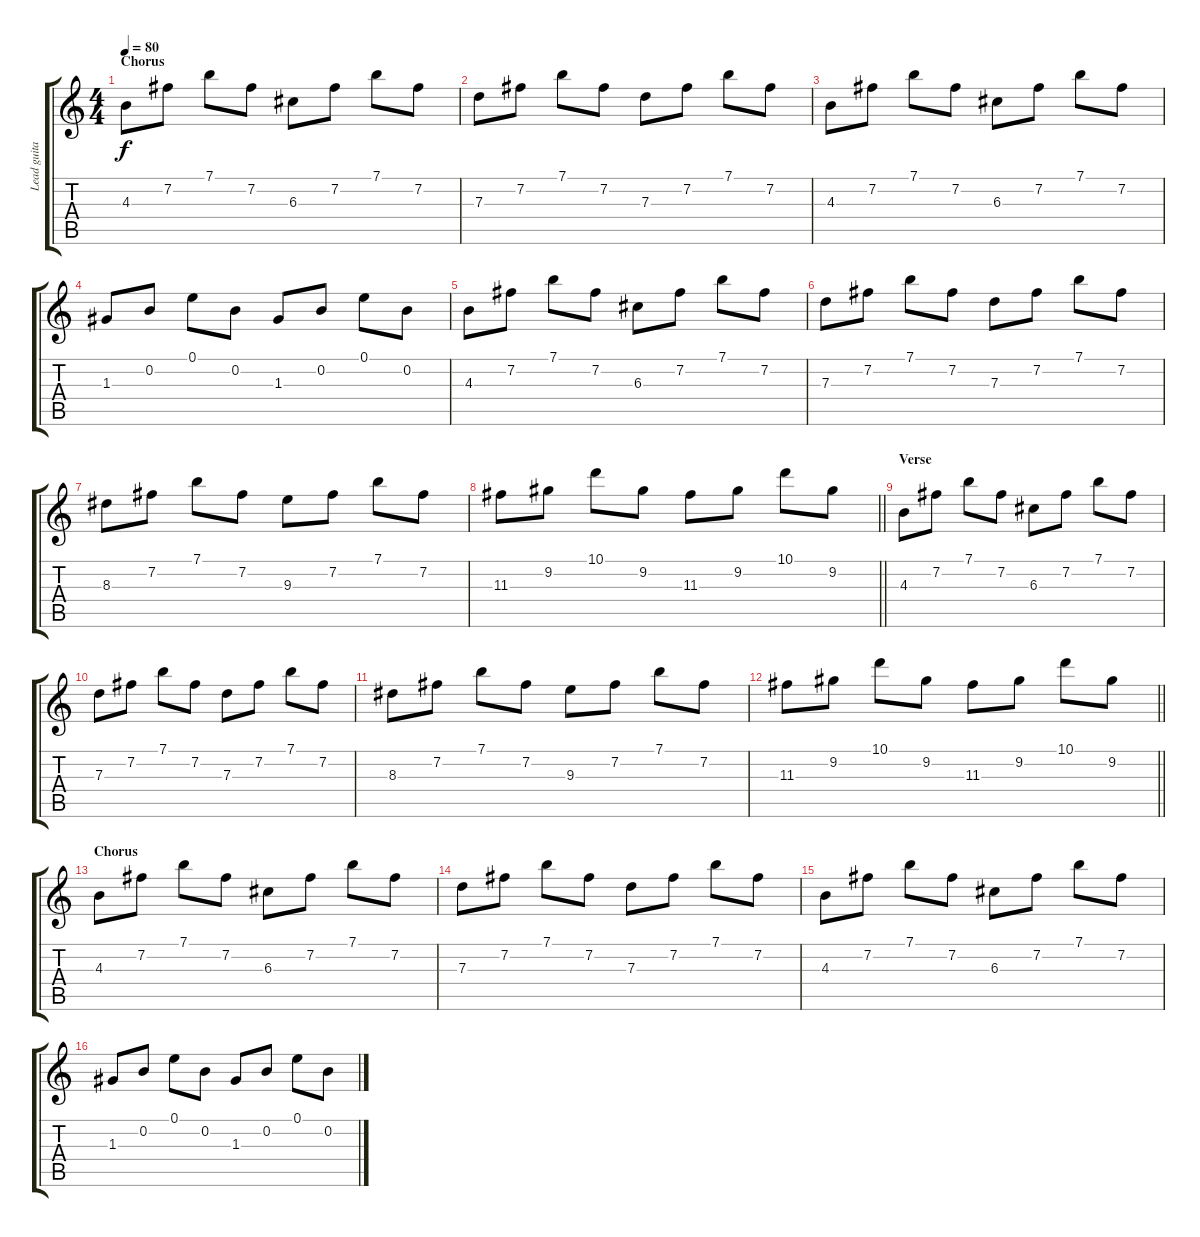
\track ("Lead guitar" "Lead guita") {instrument acousticguitarsteel}
\staff {score tabs}
\tuning (E4 B3 G3 D3 A2 E2) {hide}
\ts (4 4)
\section ("" "Chorus")
\tempo 80
\clef g2
\ks c
4.3.8{dy f} 7.2.8 7.1.8 7.2.8 6.3.8 7.2.8 7.1.8 7.2.8 |
7.3.8 7.2.8 7.1.8 7.2.8 7.3.8 7.2.8 7.1.8 7.2.8 |
4.3.8 7.2.8 7.1.8 7.2.8 6.3.8 7.2.8 7.1.8 7.2.8 |
1.3.8 0.2.8 0.1.8 0.2.8 1.3.8 0.2.8 0.1.8 0.2.8 |
4.3.8 7.2.8 7.1.8 7.2.8 6.3.8 7.2.8 7.1.8 7.2.8 |
7.3.8 7.2.8 7.1.8 7.2.8 7.3.8 7.2.8 7.1.8 7.2.8 |
8.3.8 7.2.8 7.1.8 7.2.8 9.3.8 7.2.8 7.1.8 7.2.8 |
\barLineRight lightlight
11.3.8 9.2.8 10.1.8 9.2.8 11.3.8 9.2.8 10.1.8 9.2.8 |
\section ("" "Verse")
4.3.8 7.2.8 7.1.8 7.2.8 6.3.8 7.2.8 7.1.8 7.2.8 |
7.3.8 7.2.8 7.1.8 7.2.8 7.3.8 7.2.8 7.1.8 7.2.8 |
8.3.8 7.2.8 7.1.8 7.2.8 9.3.8 7.2.8 7.1.8 7.2.8 |
\barLineRight lightlight
11.3.8 9.2.8 10.1.8 9.2.8 11.3.8 9.2.8 10.1.8 9.2.8 |
\section ("" "Chorus")
4.3.8 7.2.8 7.1.8 7.2.8 6.3.8 7.2.8 7.1.8 7.2.8 |
7.3.8 7.2.8 7.1.8 7.2.8 7.3.8 7.2.8 7.1.8 7.2.8 |
4.3.8 7.2.8 7.1.8 7.2.8 6.3.8 7.2.8 7.1.8 7.2.8 |
1.3.8 0.2.8 0.1.8 0.2.8 1.3.8 0.2.8 0.1.8 0.2.8
